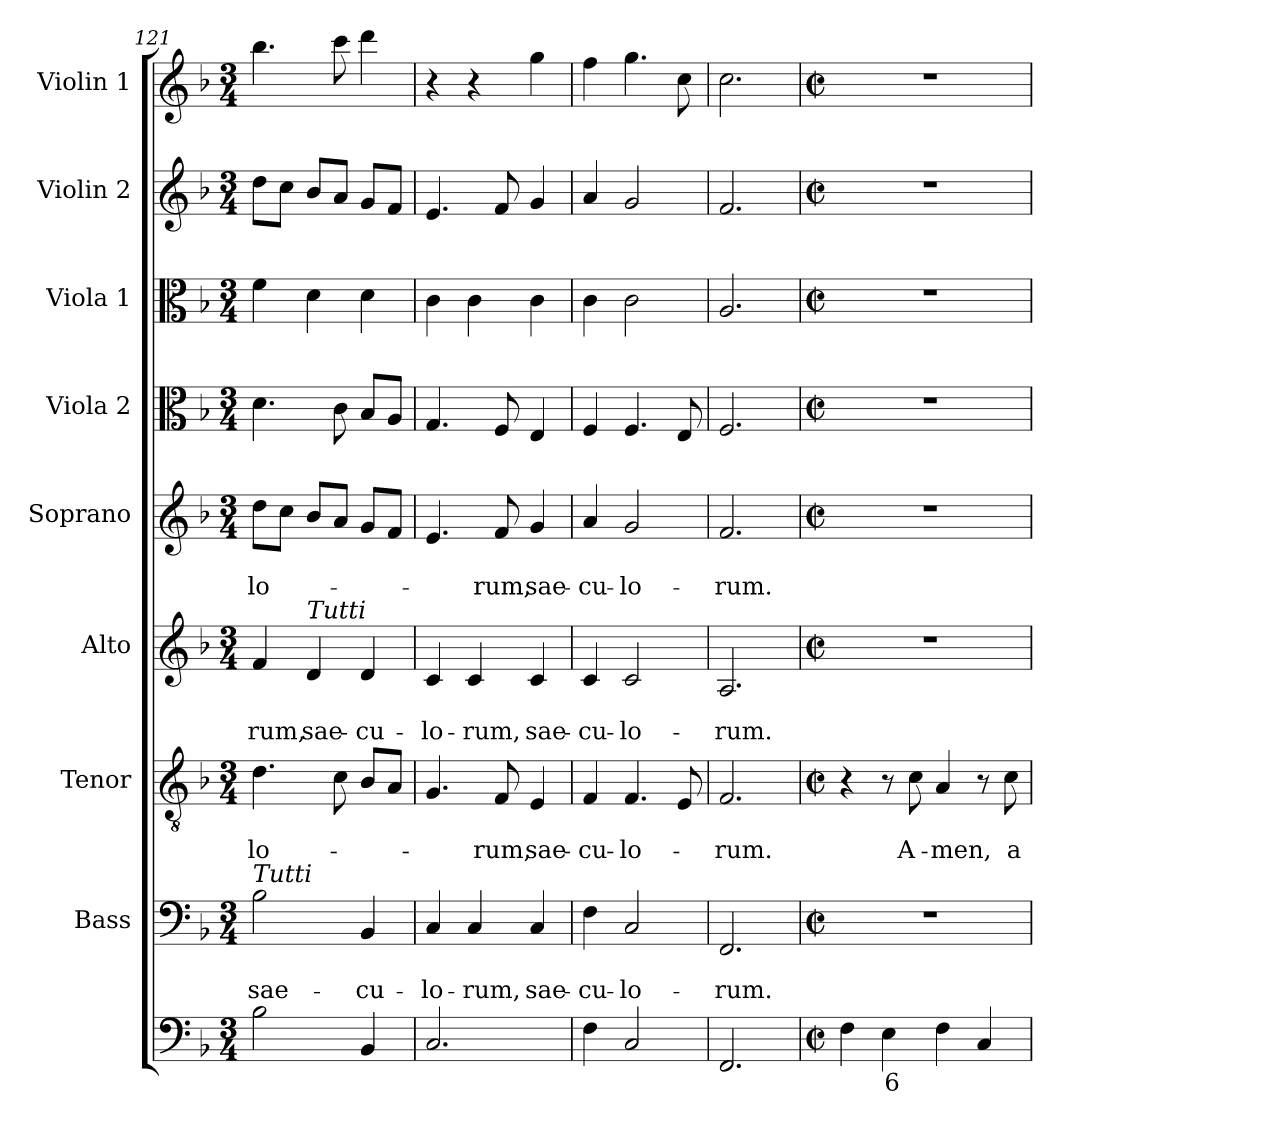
**kern	**text	**kern	**text	**text	**kern	**text	**text	**kern	**text	**text	**kern	**text	**text	**kern	**kern	**kern	**kern
*part9	*part9	*part8	*part8	*part8	*part7	*part7	*part7	*part6	*part6	*part6	*part5	*part5	*part5	*part4	*part3	*part2	*part1
*staff9	*staff9	*staff8	*staff8	*staff8	*staff7	*staff7	*staff7	*staff6	*staff6	*staff6	*staff5	*staff5	*staff5	*staff4	*staff3	*staff2	*staff1
*	*	*I"Bass	*	*	*I"Tenor	*	*	*I"Alto	*	*	*I"Soprano	*	*	*I"Viola 2	*I"Viola 1	*I"Violin 2	*I"Violin 1
*	*	*I'B	*	*	*I'T	*	*	*I'A	*	*	*I'S	*	*	*I'Vla. 2	*I'Vla. 1	*I'Vln. 2	*I'Vln. 1
*clefF4	*	*clefF4	*	*	*clefGv2	*	*	*clefG2	*	*	*clefG2	*	*	*clefC3	*clefC3	*clefG2	*clefG2
*k[b-]	*	*k[b-]	*	*	*k[b-]	*	*	*k[b-]	*	*	*k[b-]	*	*	*k[b-]	*k[b-]	*k[b-]	*k[b-]
*F:	*	*F:	*	*	*F:	*	*	*F:	*	*	*F:	*	*	*F:	*F:	*F:	*F:
*M3/4	*	*M3/4	*	*	*M3/4	*	*	*M3/4	*	*	*M3/4	*	*	*M3/4	*M3/4	*M3/4	*M3/4
=121	=121	=121	=121	=121	=121	=121	=121	=121	=121	=121	=121	=121	=121	=121	=121	=121	=121
!	!	!LO:TX:a:i:t=Tutti	!	!	!	!	!	!	!	!	!	!	!	!	!	!	!
!	!	!	!	!LO:LY:b	!	!	!LO:LY:b	!	!	!LO:LY:b	!	!	!LO:LY:b	!	!	!	!
2B-\	.	2B-\	.	sae-	4.d\	.	-lo-	4f/	.	-rum,	8dd\L	.	-lo-	4.d\	4f\	8dd\L	4.bb-\
.	.	.	.	.	.	.	.	.	.	.	8cc\J	.	.	.	.	8cc\J	.
!	!	!	!	!	!	!	!	!LO:TX:a:i:t=Tutti	!	!	!	!	!	!	!	!	!
!	!	!	!	!	!	!	!	!	!	!LO:LY:b	!	!	!	!	!	!	!
.	.	.	.	.	.	.	.	4d/	.	sae-	8b-/L	.	.	.	4d\	8b-/L	.
.	.	.	.	.	8c\	.	.	.	.	.	8a/J	.	.	8c\	.	8a/J	8ccc\
!	!	!	!	!LO:LY:b	!	!	!	!	!	!LO:LY:b	!	!	!	!	!	!	!
4BB-/	.	4BB-/	.	-cu-	8B-/L	.	.	4d/	.	-cu-	8g/L	.	.	8B-/L	4d\	8g/L	4ddd\
.	.	.	.	.	8A/J	.	.	.	.	.	8f/J	.	.	8A/J	.	8f/J	.
=122	=122	=122	=122	=122	=122	=122	=122	=122	=122	=122	=122	=122	=122	=122	=122	=122	=122
!	!	!	!	!LO:LY:b	!	!	!	!	!	!LO:LY:b	!	!	!	!	!	!	!
2.C/	.	4C/	.	-lo-	4.G/	.	.	4c/	.	-lo-	4.e/	.	.	4.G/	4c\	4.e/	4r
!	!	!	!	!LO:LY:b	!	!	!	!	!	!LO:LY:b	!	!	!	!	!	!	!
.	.	4C/	.	-rum,	.	.	.	4c/	.	-rum,	.	.	.	.	4c\	.	4r
!	!	!	!	!	!	!	!LO:LY:b	!	!	!	!	!	!LO:LY:b	!	!	!	!
.	.	.	.	.	8F/	.	-rum,	.	.	.	8f/	.	-rum,	8F/	.	8f/	.
!	!	!	!	!LO:LY:b	!	!	!LO:LY:b	!	!	!LO:LY:b	!	!	!LO:LY:b	!	!	!	!
.	.	4C/	.	sae-	4E/	.	sae-	4c/	.	sae-	4g/	.	sae-	4E/	4c\	4g/	4gg\
=123	=123	=123	=123	=123	=123	=123	=123	=123	=123	=123	=123	=123	=123	=123	=123	=123	=123
!	!	!	!	!LO:LY:b	!	!	!LO:LY:b	!	!	!LO:LY:b	!	!	!LO:LY:b	!	!	!	!
4F\	.	4F\	.	-cu-	4F/	.	-cu-	4c/	.	-cu-	4a/	.	-cu-	4F/	4c\	4a/	4ff\
!	!	!	!	!LO:LY:b	!	!	!LO:LY:b	!	!	!LO:LY:b	!	!	!LO:LY:b	!	!	!	!
2C/	.	2C/	.	-lo-	4.F/	.	-lo-	2c/	.	-lo-	2g/	.	-lo-	4.F/	2c\	2g/	4.gg\
.	.	.	.	.	8E/	.	.	.	.	.	.	.	.	8E/	.	.	8cc\
=124	=124	=124	=124	=124	=124	=124	=124	=124	=124	=124	=124	=124	=124	=124	=124	=124	=124
!	!	!	!	!LO:LY:b	!	!	!LO:LY:b	!	!	!LO:LY:b	!	!	!LO:LY:b	!	!	!	!
2.FF/	.	2.FF/	.	-rum.	2.F/	.	-rum.	2.A/	.	-rum.	2.f/	.	-rum.	2.F/	2.A/	2.f/	2.cc\
!!LO:PB:g=z
=125	=125	=125	=125	=125	=125	=125	=125	=125	=125	=125	=125	=125	=125	=125	=125	=125	=125
*M2/2	*	*M2/2	*	*	*M2/2	*	*	*M2/2	*	*	*M2/2	*	*	*M2/2	*M2/2	*M2/2	*M2/2
*met(c|)	*	*met(c|)	*	*	*met(c|)	*	*	*met(c|)	*	*	*met(c|)	*	*	*met(c|)	*met(c|)	*met(c|)	*met(c|)
4F\	.	1r	.	.	4r	.	.	1r	.	.	1r	.	.	1r	1r	1r	1r
!	!LO:LY:b	!	!	!	!	!	!	!	!	!	!	!	!	!	!	!	!
4E\	6	.	.	.	8r	.	.	.	.	.	.	.	.	.	.	.	.
!	!	!	!	!	!	!	!LO:LY:b	!	!	!	!	!	!	!	!	!	!
.	.	.	.	.	8c\	.	A-	.	.	.	.	.	.	.	.	.	.
!	!	!	!	!	!	!	!LO:LY:b	!	!	!	!	!	!	!	!	!	!
4F\	.	.	.	.	4A/	.	-men,	.	.	.	.	.	.	.	.	.	.
4C/	.	.	.	.	8r	.	.	.	.	.	.	.	.	.	.	.	.
!	!	!	!	!	!	!	!LO:LY:b	!	!	!	!	!	!	!	!	!	!
.	.	.	.	.	8c\	.	a-	.	.	.	.	.	.	.	.	.	.
=	=	=	=	=	=	=	=	=	=	=	=	=	=	=	=	=	=
*-	*-	*-	*-	*-	*-	*-	*-	*-	*-	*-	*-	*-	*-	*-	*-	*-	*-
